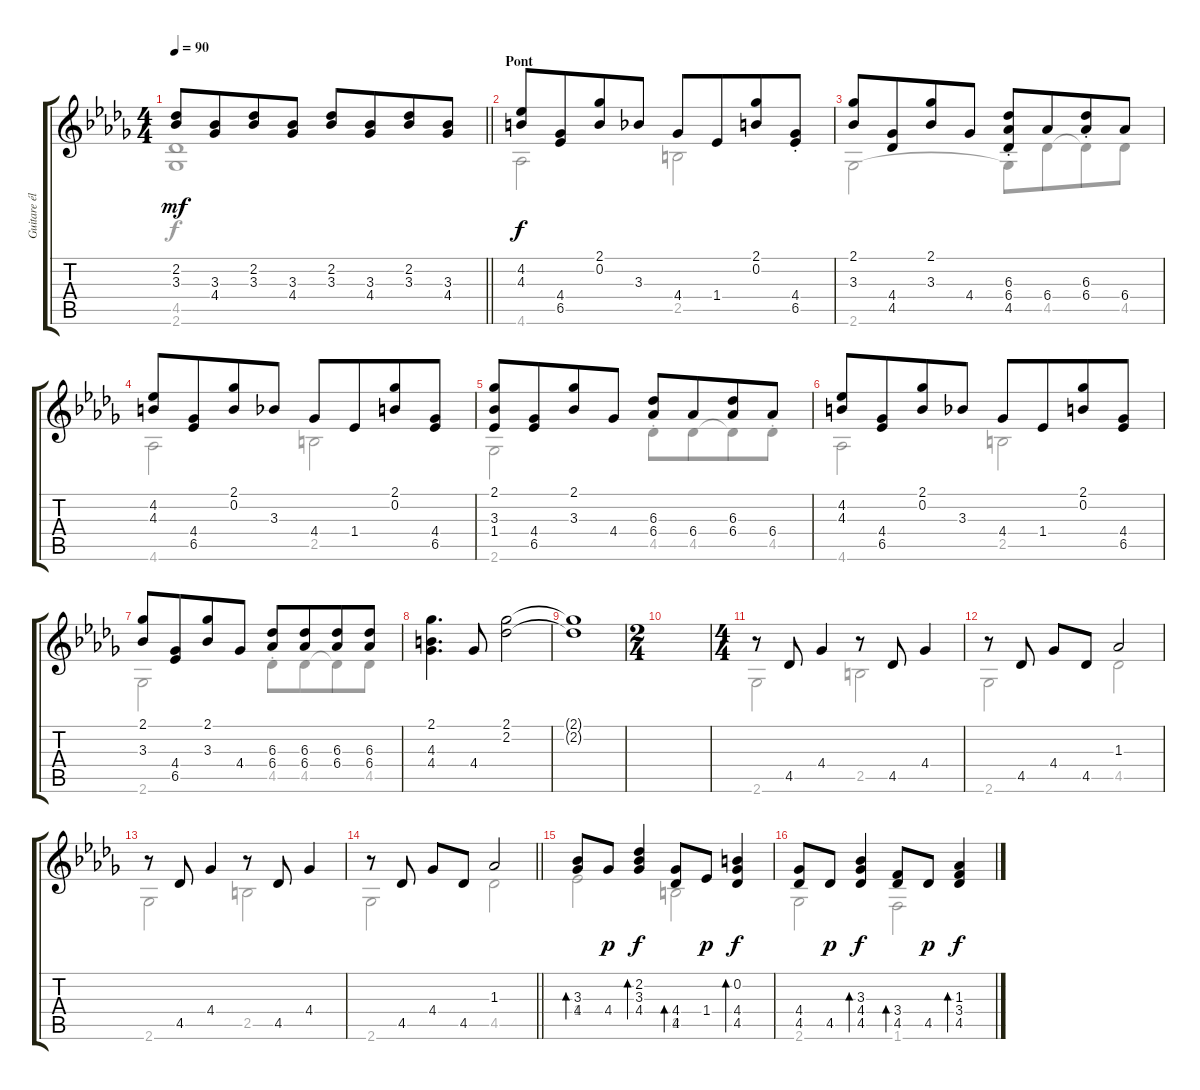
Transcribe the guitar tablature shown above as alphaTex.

\track ("Guitare éléctrique" "Guitare él") {instrument electricguitarclean}
\staff {score tabs}
\tuning (E4 B3 G3 D3 A2 E2) {hide}
\voice
\ts (4 4)
\tempo 90
\clef g2
\barLineRight lightlight
\ks db
(2.2 3.3).8{dy mf} (3.3 4.4).8{beam merge} (2.2 3.3).8 (3.3 4.4).8{beam split} (2.2 3.3).8 (3.3 4.4).8{beam merge} (2.2 3.3).8 (3.3 4.4).8 |
\section ("" "Pont")
(4.2 4.3).8{dy f} (4.4 6.5).8{beam merge} (2.1 0.2).8 3.3.8{beam split} 4.4.8 1.4.8{beam merge} (2.1 0.2).8 (4.4{st} 6.5{st}).8 |
(2.1 3.3).8 (4.4 4.5).8{beam merge} (2.1 3.3).8 4.4.8{beam split} (6.3{st} 6.4{st} 4.5{st}).8 6.4.8{beam merge} (6.3{st} 6.4{st}).8 6.4.8 |
(4.2 4.3).8 (4.4 6.5).8{beam merge} (2.1 0.2).8 3.3.8{beam split} 4.4.8 1.4.8{beam merge} (2.1 0.2).8 (4.4 6.5).8 |
(2.1 3.3 1.4).8 (4.4 6.5).8{beam merge} (2.1 3.3).8 4.4.8{beam split} (6.3 6.4).8 6.4.8{beam merge} (6.3 6.4).8 6.4.8 |
(4.2 4.3).8 (4.4 6.5).8{beam merge} (2.1 0.2).8 3.3.8{beam split} 4.4.8 1.4.8{beam merge} (2.1 0.2).8 (4.4 6.5).8 |
(2.1 3.3).8 (4.4 6.5).8{beam merge} (2.1 3.3).8 4.4.8{beam split} (6.3 6.4).8 (6.3 6.4).8{beam merge} (6.3 6.4).8 (6.3 6.4).8 |
(2.1 4.3 4.4).4{d} 4.4.8 (2.1 2.2).2 |
(2.1{t} 2.2{t}).1 |
\ts (2 4)
|
\ts (4 4)
r.8 4.5.8 4.4.4 r.8 4.5.8 4.4.4 |
r.8 4.5.8 4.4.8 4.5.8 1.3.2 |
r.8 4.5.8 4.4.4 r.8 4.5.8 4.4.4 |
\barLineRight lightlight
r.8 4.5.8 4.4.8 4.5.8 1.3.2 |
(3.3 4.4).8{bd 120} 4.4.8{dy p} (2.2 3.3 4.4).4{bd 60 dy f} (4.4 4.5).8{bd 30} 1.4.8{dy p} (0.2 4.4 4.5).4{bd 60 dy f} |
(4.4 4.5).8 4.5.8{dy p} (3.3 4.4 4.5).4{bd 60 dy f} (3.4 4.5).8{bd 30} 4.5.8{dy p} (1.3 3.4 4.5).4{bd 30 dy f}
\voice
\clef g2
\ottava regular
\simile none
\barLineRight lightlight
\ks db
(4.5 2.6).1{dy f} |
4.6.2 2.5.2 |
2.6.2 2.6{t}.8 4.5.8{beam merge} 4.5{t}.8 4.5.8 |
4.6.2 2.5.2 |
2.6.2 4.5{st}.8 4.5.8{beam merge} 4.5{t}.8 4.5{st}.8 |
4.6.2 2.5.2 |
2.6.2 4.5{st}.8 4.5.8{beam merge} 4.5{t}.8 4.5.8 |
|
|
|
2.6.2 2.5.2 |
2.6.2 4.5.2 |
2.6.2 2.5.2 |
\barLineRight lightlight
2.6.2 4.5.2 |
1.4.2 2.5.2 |
2.6.2 1.6.2
